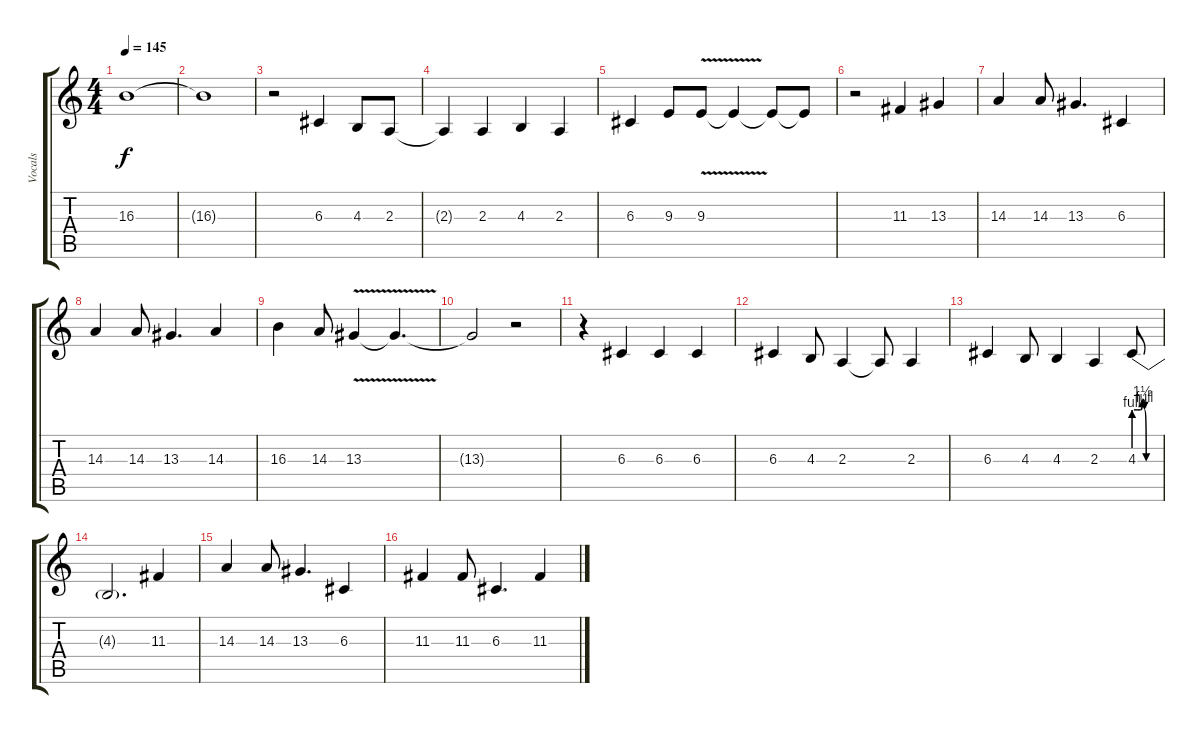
\track ("Vocals" "Vocals") {instrument lead2sawtooth}
\staff {score tabs}
\tuning (E4 B3 G3 D3 A2 E2) {hide}
\ts (4 4)
\tempo 145
\clef g2
\ks c
16.3{t}.1{dy f volume 0} |
16.3{t}.1 |
r.2{volume 16} 6.3.4 4.3.8 2.3.8 |
2.3{t}.4 2.3.4 4.3.4 2.3.4 |
6.3.4 9.3.8 9.3{v}.8 9.3{t}.4 9.3{t}.8 9.3{t}.8 |
r.2 11.3.4 13.3.4 |
14.3.4 14.3.8 13.3.4{d} 6.3.4 |
14.3.4 14.3.8 13.3.4{d} 14.3.4 |
16.3.4 14.3.8 13.3{v}.4 13.3{t}.4{d} |
13.3{t}.2 r.2 |
r.4 6.3.4 6.3.4 6.3.4 |
6.3.4 4.3.8 2.3.4 2.3{t}.8 2.3.4 |
6.3.4 4.3.8 4.3.4 2.3.4 4.3{be (custom 0 4 15 4 20 6 25 4 29 0 35 0 40 0 45 0 60 0)}.8 |
4.3{t}.2{d} 11.3.4 |
14.3.4 14.3.8 13.3.4{d} 6.3.4 |
11.3.4 11.3.8 6.3.4{d} 11.3.4
